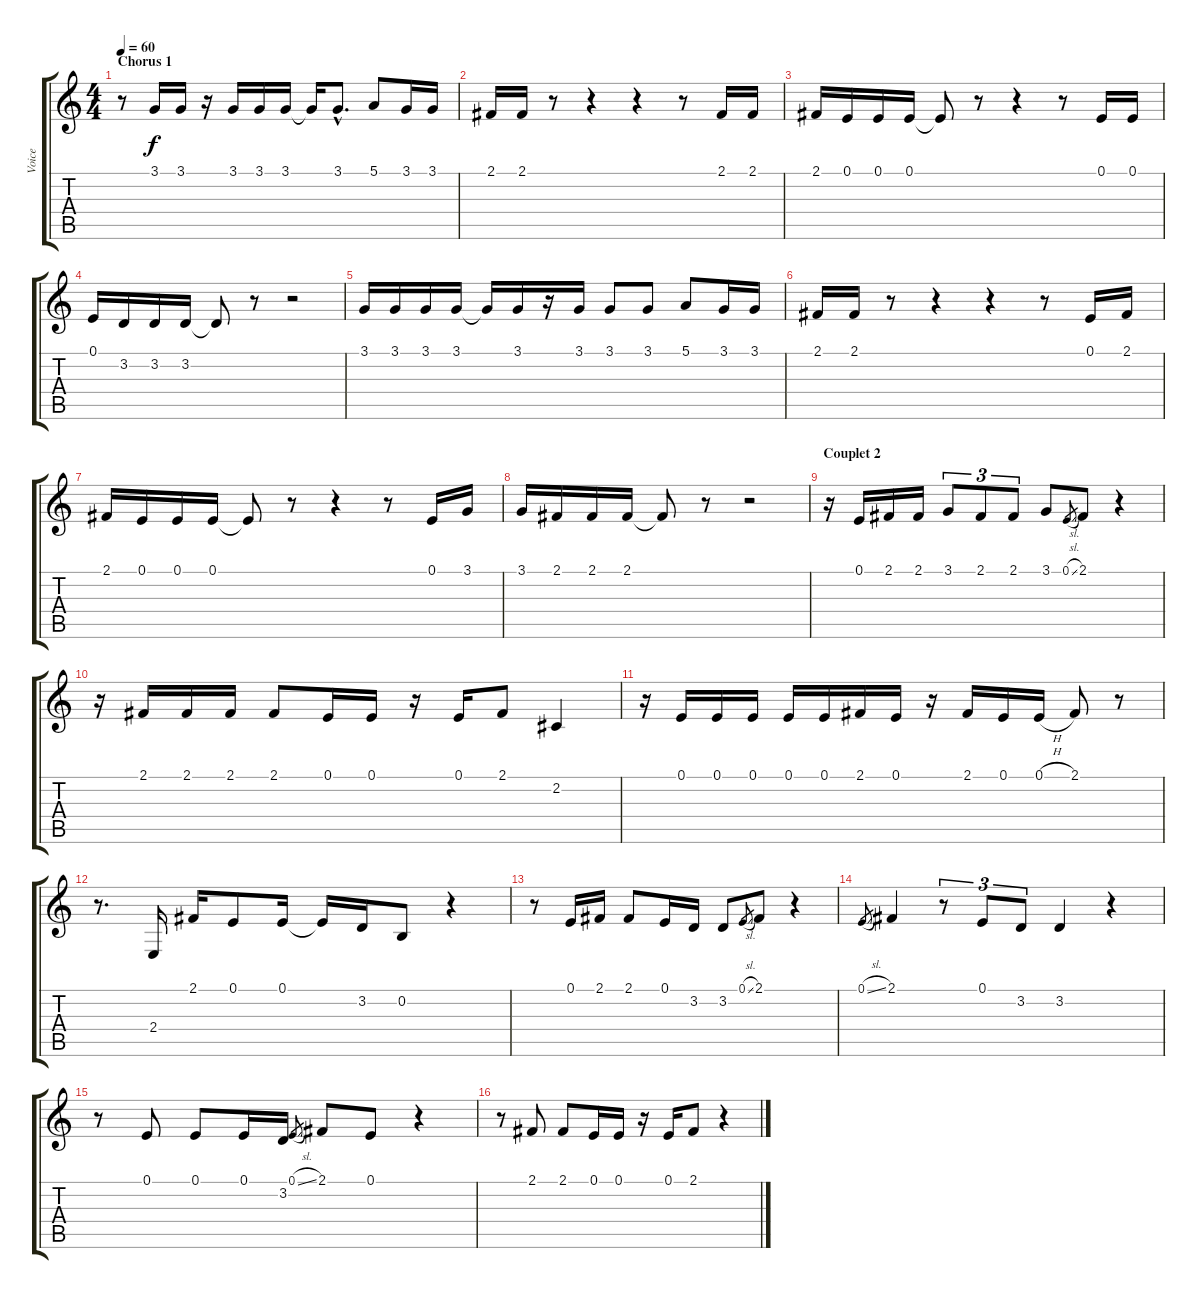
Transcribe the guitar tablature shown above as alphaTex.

\track ("Voice" "Voice") {instrument cello}
\staff {score tabs}
\tuning (E4 B3 G3 D3 A2 E2) {hide}
\ts (4 4)
\section ("" "Chorus 1")
\tempo 60
\clef g2
\ks c
r.8{dy f} 3.1.16 3.1.16 r.16 3.1.16 3.1.16 3.1.16 3.1{t}.16 3.1{hac}.8{d} 5.1.8 3.1.16 3.1.16 |
2.1.16 2.1.16 r.8 r.4 r.4 r.8 2.1.16 2.1.16 |
2.1.16 0.1.16 0.1.16 0.1.16 0.1{t}.8 r.8 r.4 r.8 0.1.16 0.1.16 |
0.1.16 3.2.16 3.2.16 3.2.16 3.2{t}.8 r.8 r.2 |
3.1.16 3.1.16 3.1.16 3.1.16 3.1{t}.16 3.1.16 r.16 3.1.16 3.1.8 3.1.8 5.1.8 3.1.16 3.1.16 |
2.1.16 2.1.16 r.8 r.4 r.4 r.8 0.1.16 2.1.16 |
2.1.16 0.1.16 0.1.16 0.1.16 0.1{t}.8 r.8 r.4 r.8 0.1.16 3.1.16 |
3.1.16 2.1.16 2.1.16 2.1.16 2.1{t}.8 r.8 r.2 |
\section ("" "Couplet 2")
r.16 0.1.16 2.1.16 2.1.16 3.1.8{tu (3 2)} 2.1.8{tu (3 2)} 2.1.8{tu (3 2)} 3.1.8 0.1{sl}.8{gr} 2.1.8 r.4 |
r.16 2.1.16 2.1.16 2.1.16 2.1.8 0.1.16 0.1.16 r.16 0.1.16 2.1.8 2.2.4 |
r.16 0.1.16 0.1.16 0.1.16 0.1.16 0.1.16 2.1.16 0.1.16 r.16 2.1.16 0.1.16 0.1{h}.16 2.1.8 r.8 |
r.8{d} 2.4.16 2.1.16 0.1.8 0.1.16 0.1{t}.16 3.2.16 0.2.8 r.4 |
r.8 0.1.16 2.1.16 2.1.8 0.1.16 3.2.16 3.2.8 0.1{sl}.8{gr} 2.1.8 r.4 |
0.1{sl}.8{gr} 2.1.4 r.8{tu (3 2)} 0.1.8{tu (3 2)} 3.2.8{tu (3 2)} 3.2.4 r.4 |
r.8 0.1.8 0.1.8 0.1.16 3.2.16 0.1{sl}.8{gr} 2.1.8 0.1.8 r.4 |
r.8 2.1.8 2.1.8 0.1.16 0.1.16 r.16 0.1.16 2.1.8 r.4
